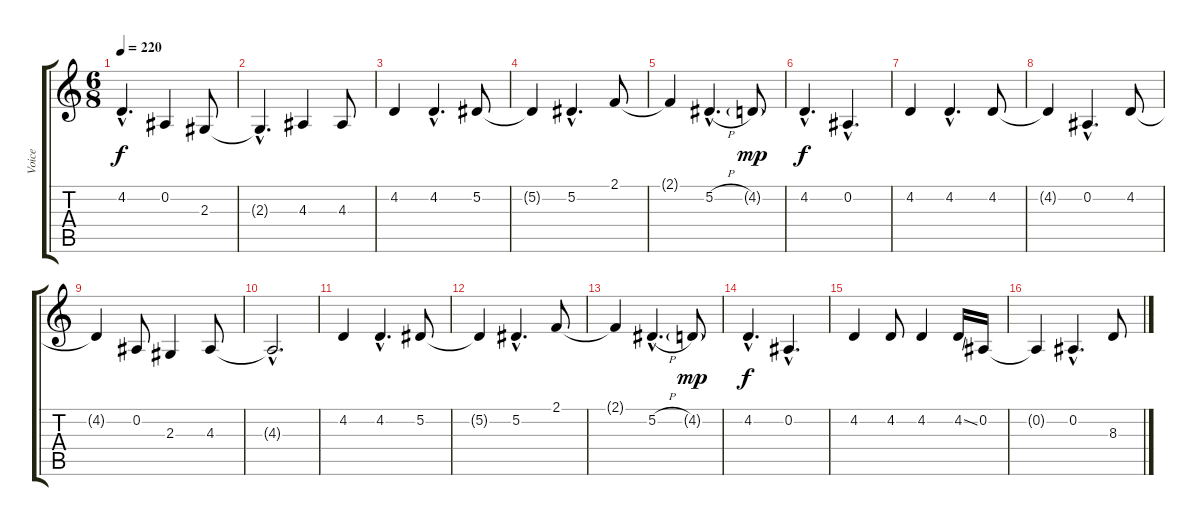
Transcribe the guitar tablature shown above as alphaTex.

\track ("Voice" "Voice") {instrument brightacousticpiano}
\staff {score tabs}
\tuning (Eb4 Bb3 Gb3 Db3 Ab2 Eb2) {hide}
\ts (6 8)
\tempo 220
\clef g2
\ks c
4.2{hac t}.4{d dy f} 0.2.4 2.3.8 |
2.3{hac t}.4{d} 4.3.4 4.3.8 |
4.2.4 4.2{hac}.4{d} 5.2.8 |
5.2{t}.4 5.2{hac}.4{d} 2.1.8 |
2.1{t}.4 5.2{h hac}.4{d} 4.2{g}.8{dy mp} |
4.2{hac}.4{d dy f} 0.2{hac}.4{d} |
4.2.4{volume 16} 4.2{hac}.4{d} 4.2.8 |
4.2{t}.4 0.2{hac}.4{d} 4.2.8 |
4.2{t}.4 0.2.8 2.3.4 4.3.8 |
4.3{hac t}.2{d} |
4.2.4{volume 16} 4.2{hac}.4{d} 5.2.8 |
5.2{t}.4 5.2{hac}.4{d} 2.1.8 |
2.1{t}.4 5.2{h hac}.4{d} 4.2{g}.8{dy mp} |
4.2{hac}.4{d dy f} 0.2{hac}.4{d} |
4.2.4{volume 16} 4.2.8 4.2.4 4.2{ss}.16 0.2.16 |
0.2{t}.4 0.2{hac}.4{d} 8.3.8
